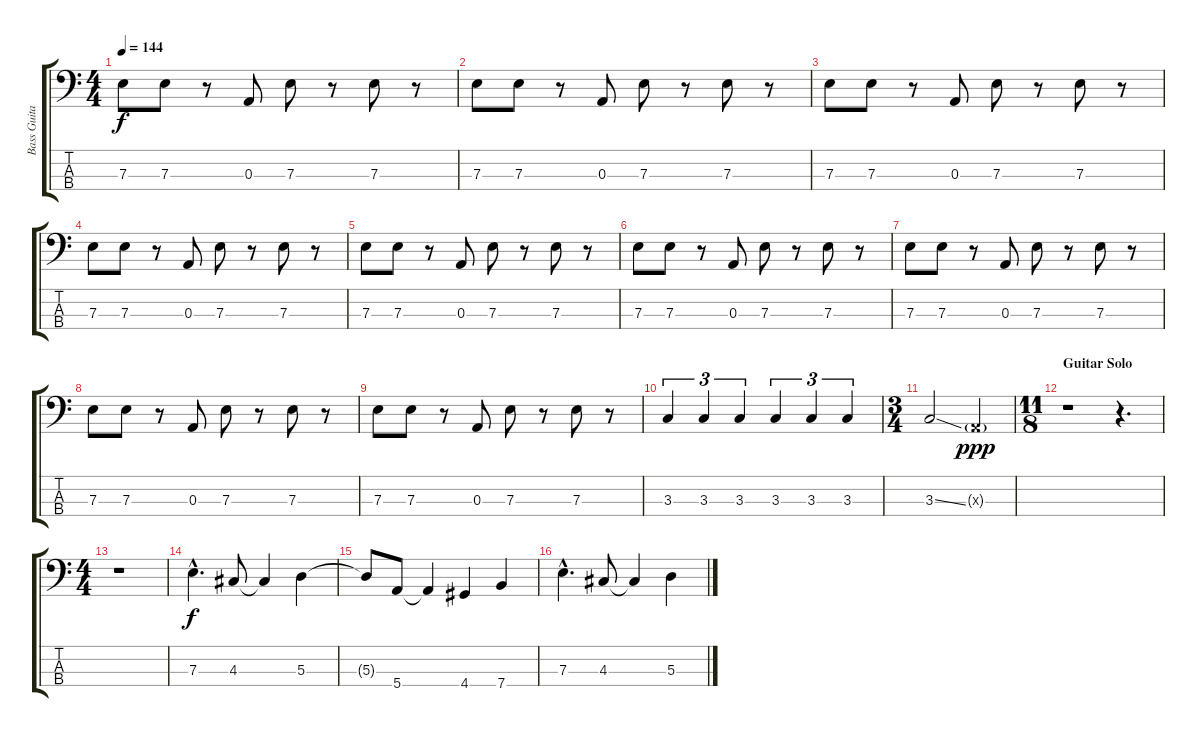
\track ("Bass Guitar" "Bass Guita") {instrument electricbasspick}
\staff {score tabs}
\tuning (G2 D2 A1 E1) {hide}
\ts (4 4)
\tempo 144
\clef f4
\ks c
7.3.8{dy f} 7.3.8 r.8 0.3.8 7.3.8 r.8 7.3.8 r.8 |
7.3.8 7.3.8 r.8 0.3.8 7.3.8 r.8 7.3.8 r.8 |
7.3.8 7.3.8 r.8 0.3.8 7.3.8 r.8 7.3.8 r.8 |
7.3.8 7.3.8 r.8 0.3.8 7.3.8 r.8 7.3.8 r.8 |
7.3.8 7.3.8 r.8 0.3.8 7.3.8 r.8 7.3.8 r.8 |
7.3.8 7.3.8 r.8 0.3.8 7.3.8 r.8 7.3.8 r.8 |
7.3.8 7.3.8 r.8 0.3.8 7.3.8 r.8 7.3.8 r.8 |
7.3.8 7.3.8 r.8 0.3.8 7.3.8 r.8 7.3.8 r.8 |
7.3.8 7.3.8 r.8 0.3.8 7.3.8 r.8 7.3.8 r.8 |
3.3.4{tu (3 2)} 3.3.4{tu (3 2)} 3.3.4{tu (3 2)} 3.3.4{tu (3 2)} 3.3.4{tu (3 2)} 3.3.4{tu (3 2)} |
\ts (3 4)
3.3{ss}.2 0.3{g x}.4{dy ppp} |
\ts (11 8)
\section ("" "Guitar Solo")
r.1 r.4{d} |
\ts (4 4)
r.1 |
7.3{hac}.4{d dy f} 4.3.8 4.3{t}.4 5.3.4 |
5.3{t}.8 5.4.8 5.4{t}.4 4.4.4 7.4.4 |
7.3{hac}.4{d} 4.3.8 4.3{t}.4 5.3.4
